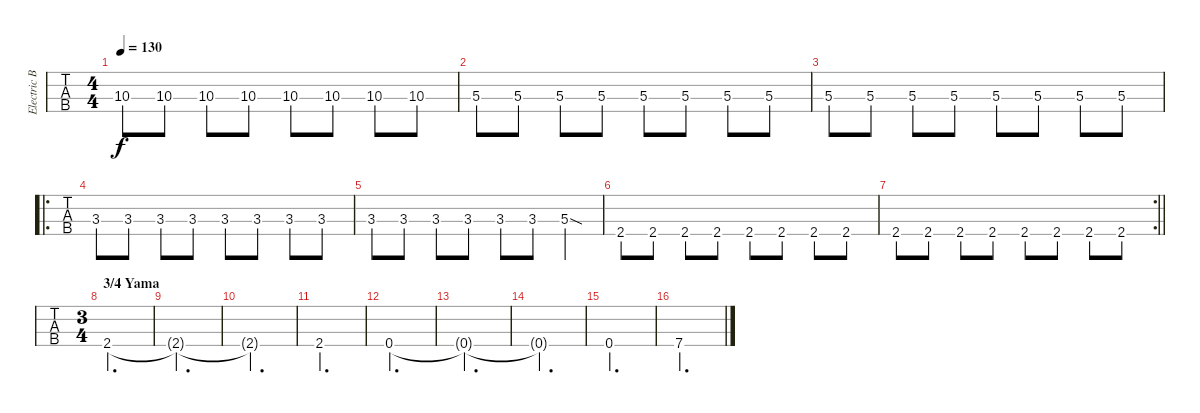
\track ("Electric Bass" "Electric B") {instrument electricbassfinger}
\staff {tabs}
\tuning (G2 D2 A1 D1) {hide}
\ts (4 4)
\tempo 130
\clef f4
\ks c
10.3.8{dy f} 10.3.8 10.3.8 10.3.8 10.3.8 10.3.8 10.3.8 10.3.8 |
5.3.8 5.3.8 5.3.8 5.3.8 5.3.8 5.3.8 5.3.8 5.3.8 |
5.3.8 5.3.8 5.3.8 5.3.8 5.3.8 5.3.8 5.3.8 5.3.8 |
\ro
3.3.8 3.3.8 3.3.8 3.3.8 3.3.8 3.3.8 3.3.8 3.3.8 |
3.3.8 3.3.8 3.3.8 3.3.8 3.3.8 3.3.8 5.3{sod ac}.4 |
2.4.8 2.4.8 2.4.8 2.4.8 2.4.8 2.4.8 2.4.8 2.4.8 |
\rc 2
\barLineRight lightlight
2.4.8 2.4.8 2.4.8 2.4.8 2.4.8 2.4.8 2.4.8 2.4.8 |
\ts (3 4)
\section ("" "3/4 Yama")
2.4.2{d} |
2.4{t}.2{d} |
2.4{t}.2{d} |
2.4.2{d} |
0.4.2{d} |
0.4{t}.2{d} |
0.4{t}.2{d} |
0.4.2{d} |
7.4.2{d}
